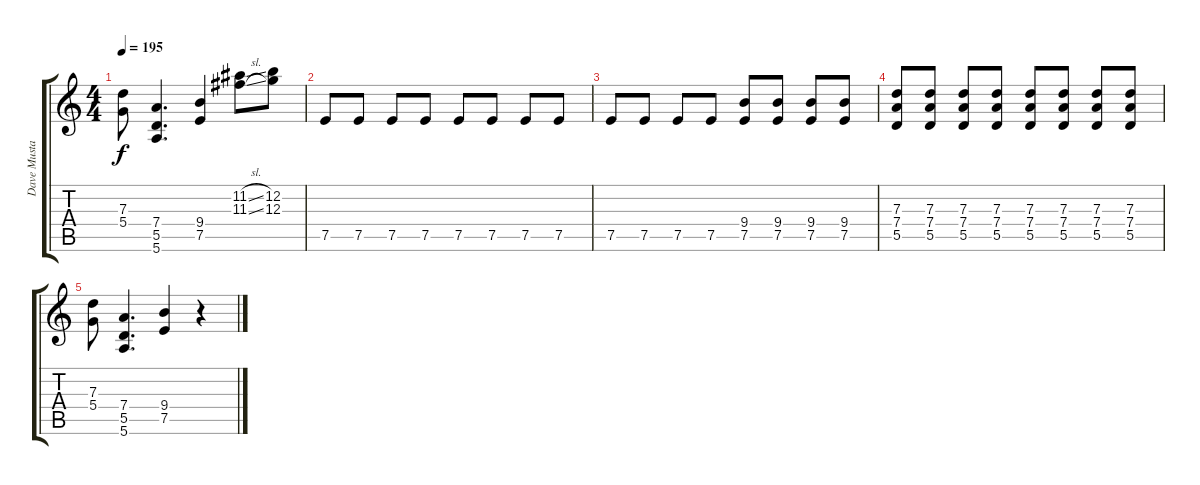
\track ("Dave Mustaine (Rhythm)" "Dave Musta") {instrument distortionguitar}
\staff {score tabs}
\tuning (E4 B3 G3 D3 A2 E2) {hide}
\ts (4 4)
\tempo 195
\clef g2
\ks c
(7.3 5.4).8{dy f} (7.4 5.5 5.6).4{d} (9.4 7.5).4 (11.2{sl} 11.3{sl}).8 (12.2 12.3).8 |
7.5.8 7.5.8 7.5.8 7.5.8 7.5.8 7.5.8 7.5.8 7.5.8 |
7.5.8 7.5.8 7.5.8 7.5.8 (9.4 7.5).8 (9.4 7.5).8 (9.4 7.5).8 (9.4 7.5).8 |
(7.3 7.4 5.5).8 (7.3 7.4 5.5).8 (7.3 7.4 5.5).8 (7.3 7.4 5.5).8 (7.3 7.4 5.5).8 (7.3 7.4 5.5).8 (7.3 7.4 5.5).8 (7.3 7.4 5.5).8 |
(7.3 5.4).8 (7.4 5.5 5.6).4{d} (9.4 7.5).4 r.4
